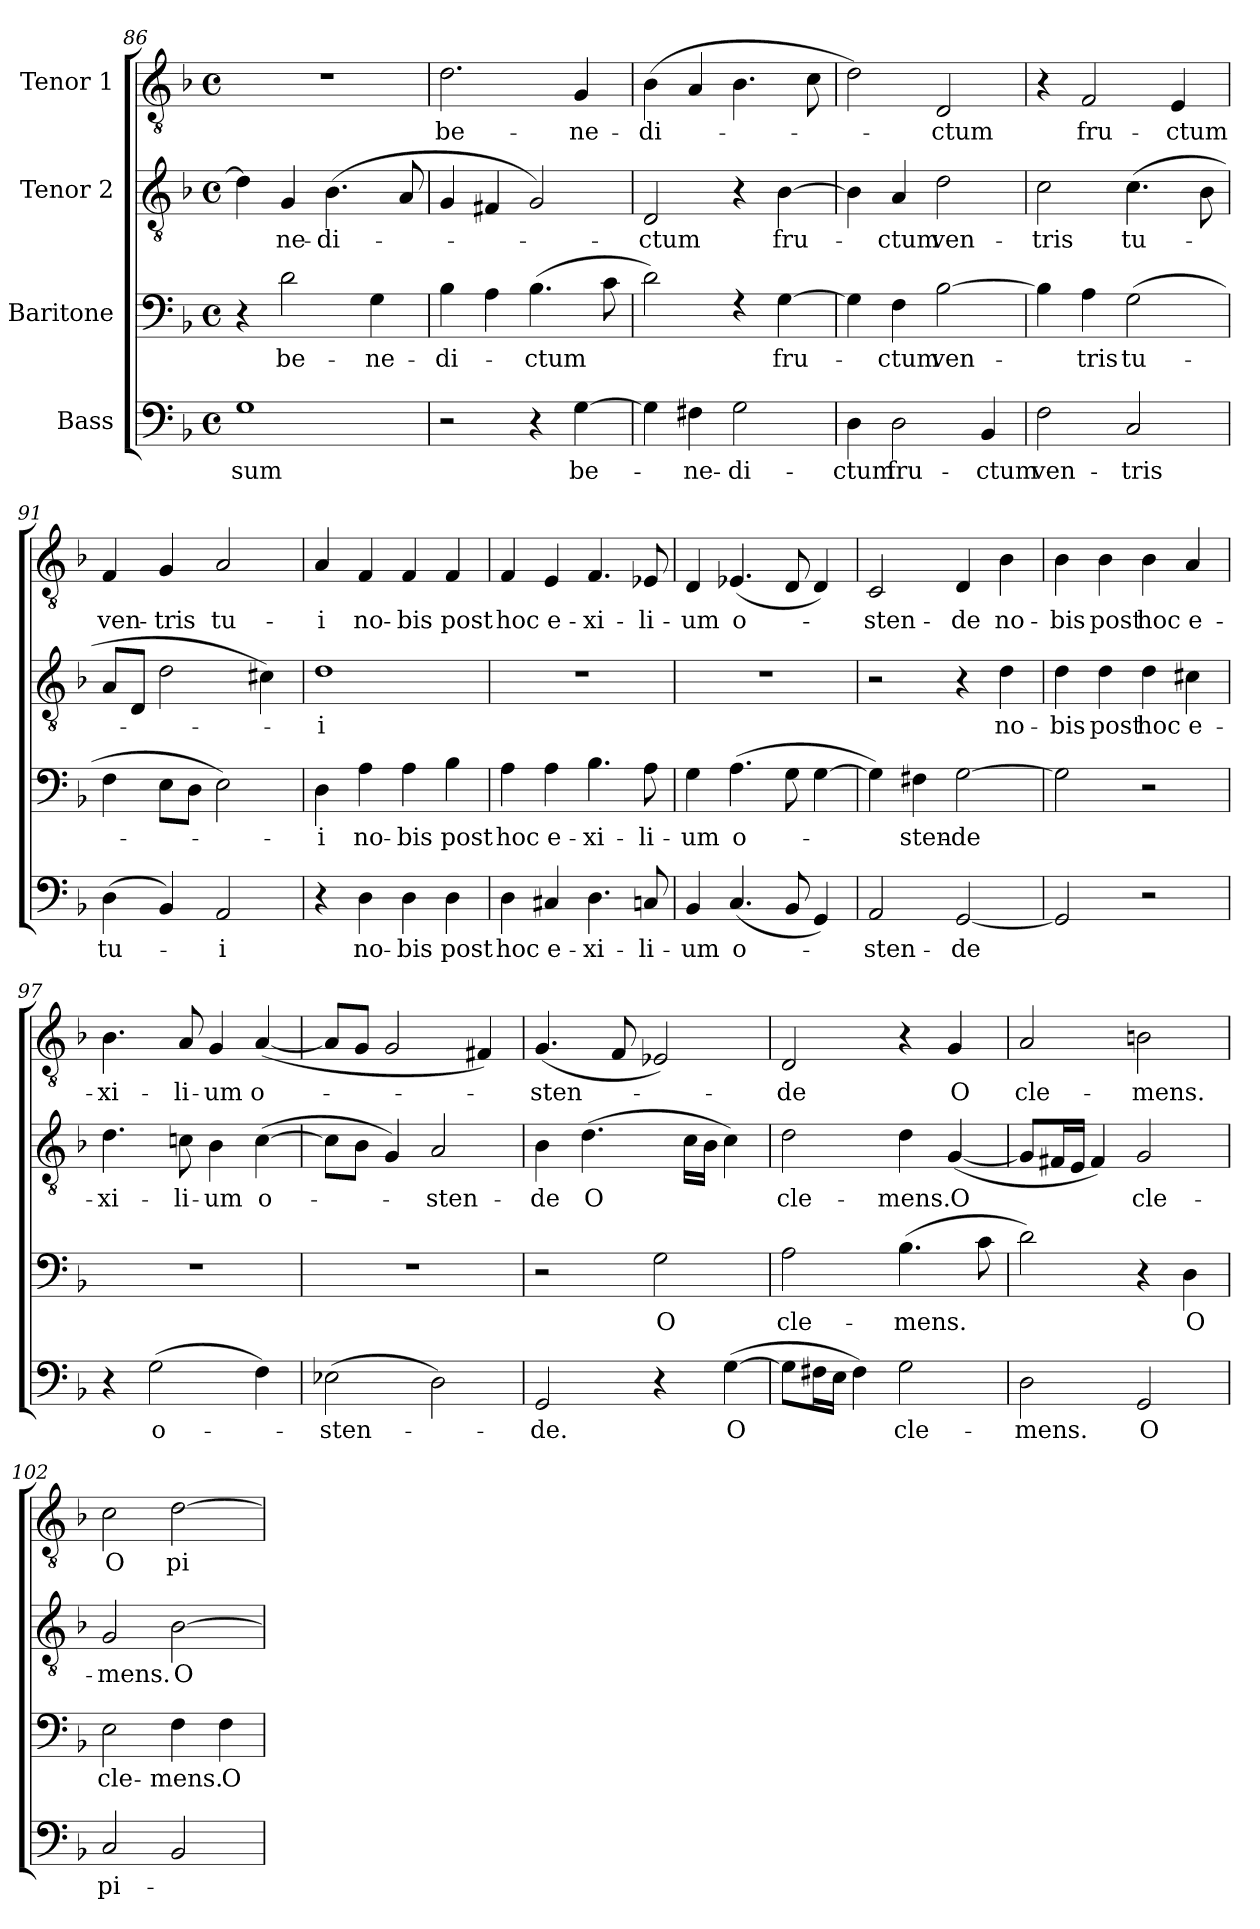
**kern	**text	**kern	**text	**kern	**text	**kern	**text
*part4	*part4	*part3	*part3	*part2	*part2	*part1	*part1
*staff4	*staff4	*staff3	*staff3	*staff2	*staff2	*staff1	*staff1
*I"Bass	*	*I"Baritone	*	*I"Tenor 2	*	*I"Tenor 1	*
*clefF4	*	*clefF4	*	*clefGv2	*	*clefGv2	*
*k[b-]	*	*k[b-]	*	*k[b-]	*	*k[b-]	*
*F:	*	*F:	*	*F:	*	*F:	*
*M4/4	*	*M4/4	*	*M4/4	*	*M4/4	*
*met(c)	*	*met(c)	*	*met(c)	*	*met(c)	*
=86	=86	=86	=86	=86	=86	=86	=86
1G	-sum	4r	.	4d\]	.	1r	.
.	.	2d\	be-	4G/	-ne-	.	.
.	.	.	.	(4.B-\	-di-	.	.
.	.	4G\	-ne-	.	.	.	.
.	.	.	.	8A/	.	.	.
=87	=87	=87	=87	=87	=87	=87	=87
2r	.	4B-\	-di-	4G/	.	2.d\	be-
.	.	4A\	.	4F#X/	.	.	.
4r	.	(4.B-\	-ctum	2G/)	.	.	.
[4G\	be-	.	.	.	.	4G/	-ne-
.	.	8c\	.	.	.	.	.
=88	=88	=88	=88	=88	=88	=88	=88
4G\]	.	2d\)	.	2D/	-ctum	(4B-\	-di-
4F#X\	-ne-	.	.	.	.	4A/	.
2G\	-di-	4rE	.	4r	.	4.B-\	.
.	.	[4G\	fru-	[4B-\	fru-	.	.
.	.	.	.	.	.	8c\	.
=89	=89	=89	=89	=89	=89	=89	=89
4D\	-ctum	4G\]	.	4B-\]	.	2d\)	.
2D\	fru-	4F\	-ctum	4A/	-ctum	.	.
.	.	[2B-\	ven-	2d\	ven-	2D/	-ctum
4BB-/	-ctum	.	.	.	.	.	.
!!LO:LB:g=z
=90	=90	=90	=90	=90	=90	=90	=90
2F\	ven-	4B-\]	-­	2c\	-tris	4r	.
.	.	4A\	tris	.	.	2F/	fru-
2C/	-tris	(2G\	tu-	(4.c\	tu-	.	.
.	.	.	.	.	.	4E/	-ctum
.	.	.	.	8B-\	.	.	.
=91	=91	=91	=91	=91	=91	=91	=91
(4D\	tu-	4F\	.	8A/L	.	4F/	ven-
.	.	.	.	8D/J	.	.	.
4BB-/)	.	8E\L	.	2d\	.	4G/	-tris
.	.	8D\J	.	.	.	.	.
2AA/	-i	2E\)	.	.	.	2A/	tu-
.	.	.	.	4c#X\)	.	.	.
=92	=92	=92	=92	=92	=92	=92	=92
4r	.	4D\	-i	1d	-i	4A/	-i
4D\	no-	4A\	no-	.	.	4F/	no-
4D\	-bis	4A\	-bis	.	.	4F/	-bis
4D\	post	4B-\	post	.	.	4F/	post
=93	=93	=93	=93	=93	=93	=93	=93
4D\	hoc	4A\	hoc	1r	.	4F/	hoc
4C#X/	e-	4A\	e-	.	.	4E/	e-
4.D\	-xi-	4.B-\	-xi-	.	.	4.F/	-xi-
8Cn/	-li-	8A\	-li-	.	.	8E-X/	-li-
=94	=94	=94	=94	=94	=94	=94	=94
4BB-/	-um	4G\	-um	1r	.	4D/	-um
(4.C/	o-	(4.A\	o-	.	.	(4.E-X/	o-
8BB-/	.	8G\	.	.	.	8D/	.
4GG/)	.	[4G\	.	.	.	4D/)	.
!!LO:LB:g=z
=95	=95	=95	=95	=95	=95	=95	=95
2AA/	-sten-	4G\])	-­	2r	.	2C/	-sten-
.	.	4F#X\	sten-	.	.	.	.
[2GG/	-de	[2G\	-de	4r	.	4D/	-de
.	.	.	.	4d\	no-	4B-\	no-
=96	=96	=96	=96	=96	=96	=96	=96
2GG/]	.	2G\]	.	4d\	-bis	4B-\	-bis
.	.	.	.	4d\	post	4B-\	post
2r	.	2r	.	4d\	hoc	4B-\	hoc
.	.	.	.	4c#X\	e-	4A/	e-
=97	=97	=97	=97	=97	=97	=97	=97
4r	.	1r	.	4.d\	-xi-	4.B-\	-xi-
(2G\	o-	.	.	.	.	.	.
.	.	.	.	8cn\	-li-	8A/	-li-
.	.	.	.	4B-\	-um	4G/	-um
4F\)	.	.	.	([4c\	o-	([4A/	o-
=98	=98	=98	=98	=98	=98	=98	=98
(2E-X\	-sten-	1r	.	8c\L]	.	8A/L]	.
.	.	.	.	8B-\J	.	8G/J	.
.	.	.	.	4G/)	.	2G/	.
2D\)	.	.	.	2A/	-sten-	.	.
.	.	.	.	.	.	4F#X/)	.
=99	=99	=99	=99	=99	=99	=99	=99
2GG/	-de.	2r	.	4B-\	-de	(4.G/	-sten-
.	.	.	.	(4.d\	O	.	.
.	.	.	.	.	.	8F/	.
4r	.	2G\	O	.	.	2E-X/)	.
.	.	.	.	16c\LL	.	.	.
.	.	.	.	16B-\JJ	.	.	.
([4G\	O	.	.	4c\)	.	.	.
!!LO:PB:g=z
=100	=100	=100	=100	=100	=100	=100	=100
8G\L]	.	2A\	cle-	2d\	cle-	2D/	-de
16F#X\L	.	.	.	.	.	.	.
16E\JJ	.	.	.	.	.	.	.
4F#\)	.	.	.	.	.	.	.
2G\	cle-	(4.B-\	-mens.	4d\	-mens.	4r	.
.	.	.	.	([4G/	O	4G/	O
.	.	8c\	.	.	.	.	.
=101	=101	=101	=101	=101	=101	=101	=101
2D\	-mens.	2d\)	.	8G/L]	.	2A/	cle-
.	.	.	.	16F#X/L	.	.	.
.	.	.	.	16E/JJ	.	.	.
.	.	.	.	4F#/)	.	.	.
2GG/	O	4r	.	2G/	cle-	2Bn\	-mens.
.	.	4D\	O	.	.	.	.
=102	=102	=102	=102	=102	=102	=102	=102
2C/	pi-	2E\	cle-	2G/	-mens.	2c\	O
2BB-/	.	4F\	-mens.	[2B-\	O	[2d\	pi-
.	.	4F\	O	.	.	.	.
=	=	=	=	=	=	=	=
*-	*-	*-	*-	*-	*-	*-	*-
